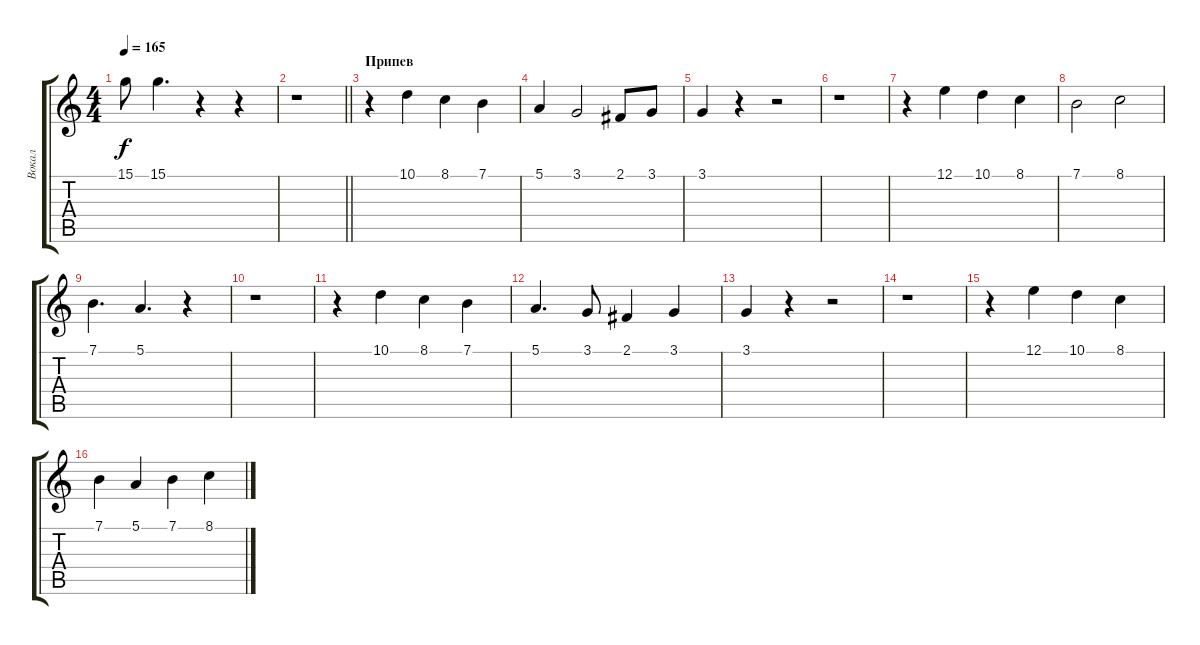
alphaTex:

\track ("Вокал" "Вокал") {instrument flute}
\staff {score tabs}
\tuning (E4 B3 G3 D3 A2 E2) {hide}
\ts (4 4)
\tempo 165
\clef g2
\ks c
15.1.8{dy f} 15.1.4{d} r.4 r.4 |
\barLineRight lightlight
r.1 |
\section ("" "Припев")
r.4 10.1.4 8.1.4 7.1.4 |
5.1.4 3.1.2 2.1.8 3.1.8 |
3.1.4 r.4 r.2 |
r.1 |
r.4 12.1.4 10.1.4 8.1.4 |
7.1.2 8.1.2 |
7.1.4{d} 5.1.4{d} r.4 |
r.1 |
r.4 10.1.4 8.1.4 7.1.4 |
5.1.4{d} 3.1.8 2.1.4 3.1.4 |
3.1.4 r.4 r.2 |
r.1 |
r.4 12.1.4 10.1.4 8.1.4 |
7.1.4 5.1.4 7.1.4 8.1.4
